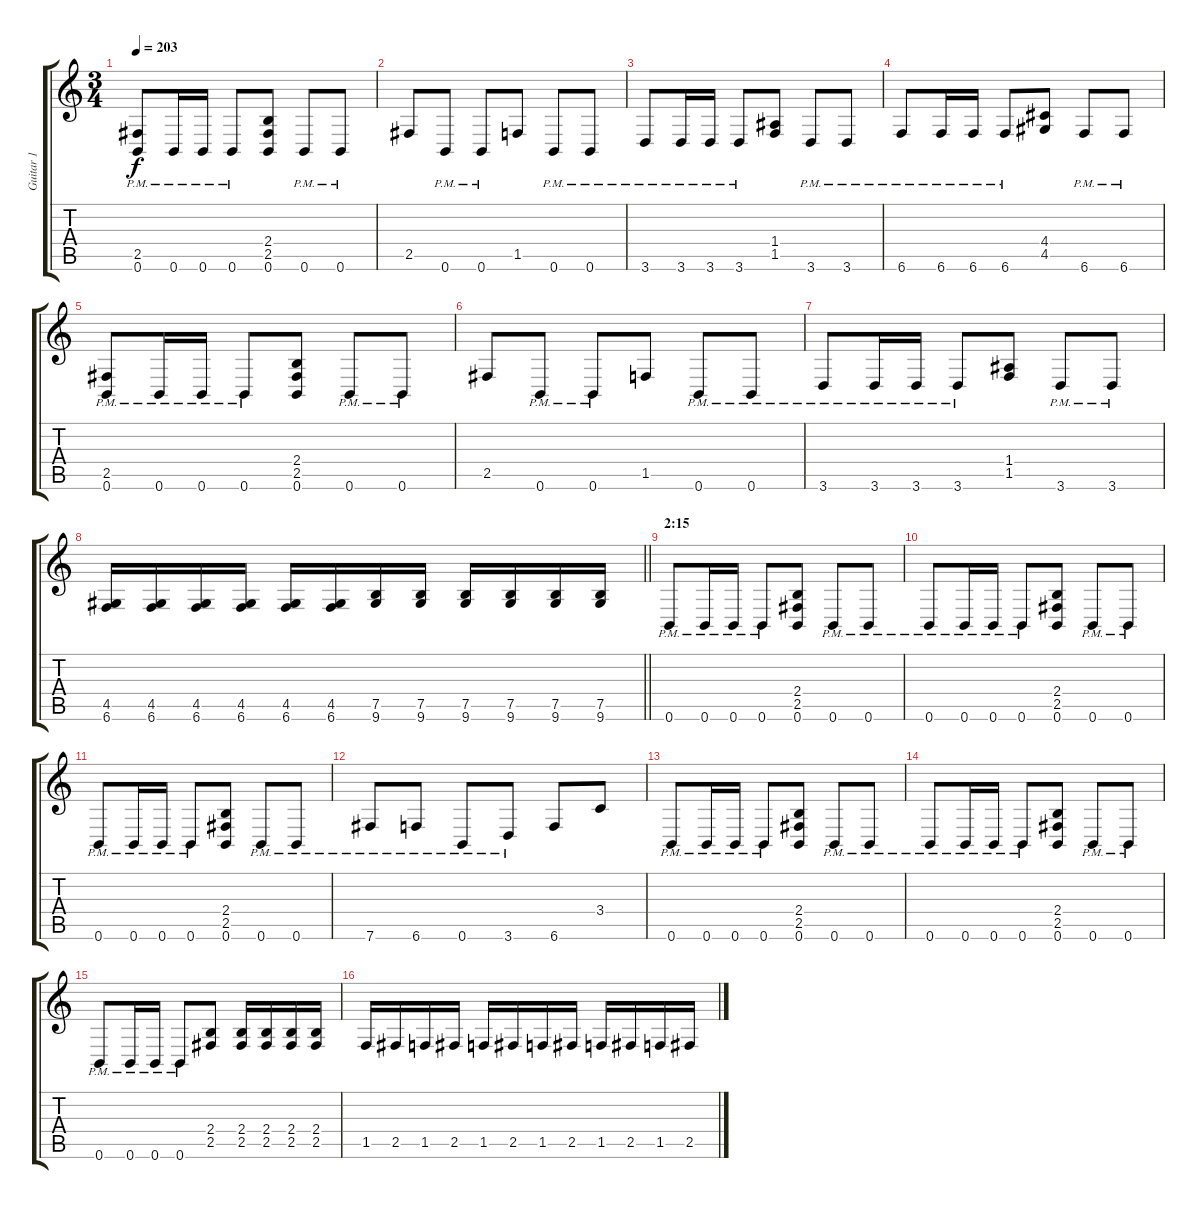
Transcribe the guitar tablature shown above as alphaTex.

\track ("Guitar 1" "Guitar 1") {instrument distortionguitar}
\staff {score tabs}
\tuning (B3 Gb3 D3 A2 E2 B1) {hide}
\ts (3 4)
\tempo 203
\clef g2
\ks c
(2.5{pm} 0.6{pm}).8{dy f} 0.6{pm}.16 0.6{pm}.16 0.6{pm}.8 (2.4 2.5 0.6).8 0.6{pm}.8 0.6{pm}.8 |
2.5.8 0.6{pm}.8 0.6{pm}.8 1.5.8 0.6{pm}.8 0.6{pm}.8 |
3.6{pm}.8 3.6{pm}.16 3.6{pm}.16 3.6{pm}.8 (1.4 1.5).8 3.6{pm}.8 3.6{pm}.8 |
6.6{pm}.8 6.6{pm}.16 6.6{pm}.16 6.6{pm}.8 (4.4 4.5).8 6.6{pm}.8 6.6{pm}.8 |
(2.5{pm} 0.6{pm}).8 0.6{pm}.16 0.6{pm}.16 0.6{pm}.8 (2.4 2.5 0.6).8 0.6{pm}.8 0.6{pm}.8 |
2.5.8 0.6{pm}.8 0.6{pm}.8 1.5.8 0.6{pm}.8 0.6{pm}.8 |
3.6{pm}.8 3.6{pm}.16 3.6{pm}.16 3.6{pm}.8 (1.4 1.5).8 3.6{pm}.8 3.6{pm}.8 |
\barLineRight lightlight
(4.5 6.6).16 (4.5 6.6).16 (4.5 6.6).16 (4.5 6.6).16 (4.5 6.6).16 (4.5 6.6).16 (7.5 9.6).16 (7.5 9.6).16 (7.5 9.6).16 (7.5 9.6).16 (7.5 9.6).16 (7.5 9.6).16 |
\section ("" "2:15")
0.6{pm}.8 0.6{pm}.16 0.6{pm}.16 0.6{pm}.8 (2.4 2.5 0.6).8 0.6{pm}.8 0.6{pm}.8 |
0.6{pm}.8 0.6{pm}.16 0.6{pm}.16 0.6{pm}.8 (2.4 2.5 0.6).8 0.6{pm}.8 0.6{pm}.8 |
0.6{pm}.8 0.6{pm}.16 0.6{pm}.16 0.6{pm}.8 (2.4 2.5 0.6).8 0.6{pm}.8 0.6{pm}.8 |
7.6{pm}.8 6.6{pm}.8 0.6{pm}.8 3.6{pm}.8 6.6.8 3.4.8 |
0.6{pm}.8 0.6{pm}.16 0.6{pm}.16 0.6{pm}.8 (2.4 2.5 0.6).8 0.6{pm}.8 0.6{pm}.8 |
0.6{pm}.8 0.6{pm}.16 0.6{pm}.16 0.6{pm}.8 (2.4 2.5 0.6).8 0.6{pm}.8 0.6{pm}.8 |
0.6{pm}.8 0.6{pm}.16 0.6{pm}.16 0.6{pm}.8 (2.4 2.5).8 (2.4 2.5).16 (2.4 2.5).16 (2.4 2.5).16 (2.4 2.5).16 |
1.5.16 2.5.16 1.5.16 2.5.16 1.5.16 2.5.16 1.5.16 2.5.16 1.5.16 2.5.16 1.5.16 2.5.16
